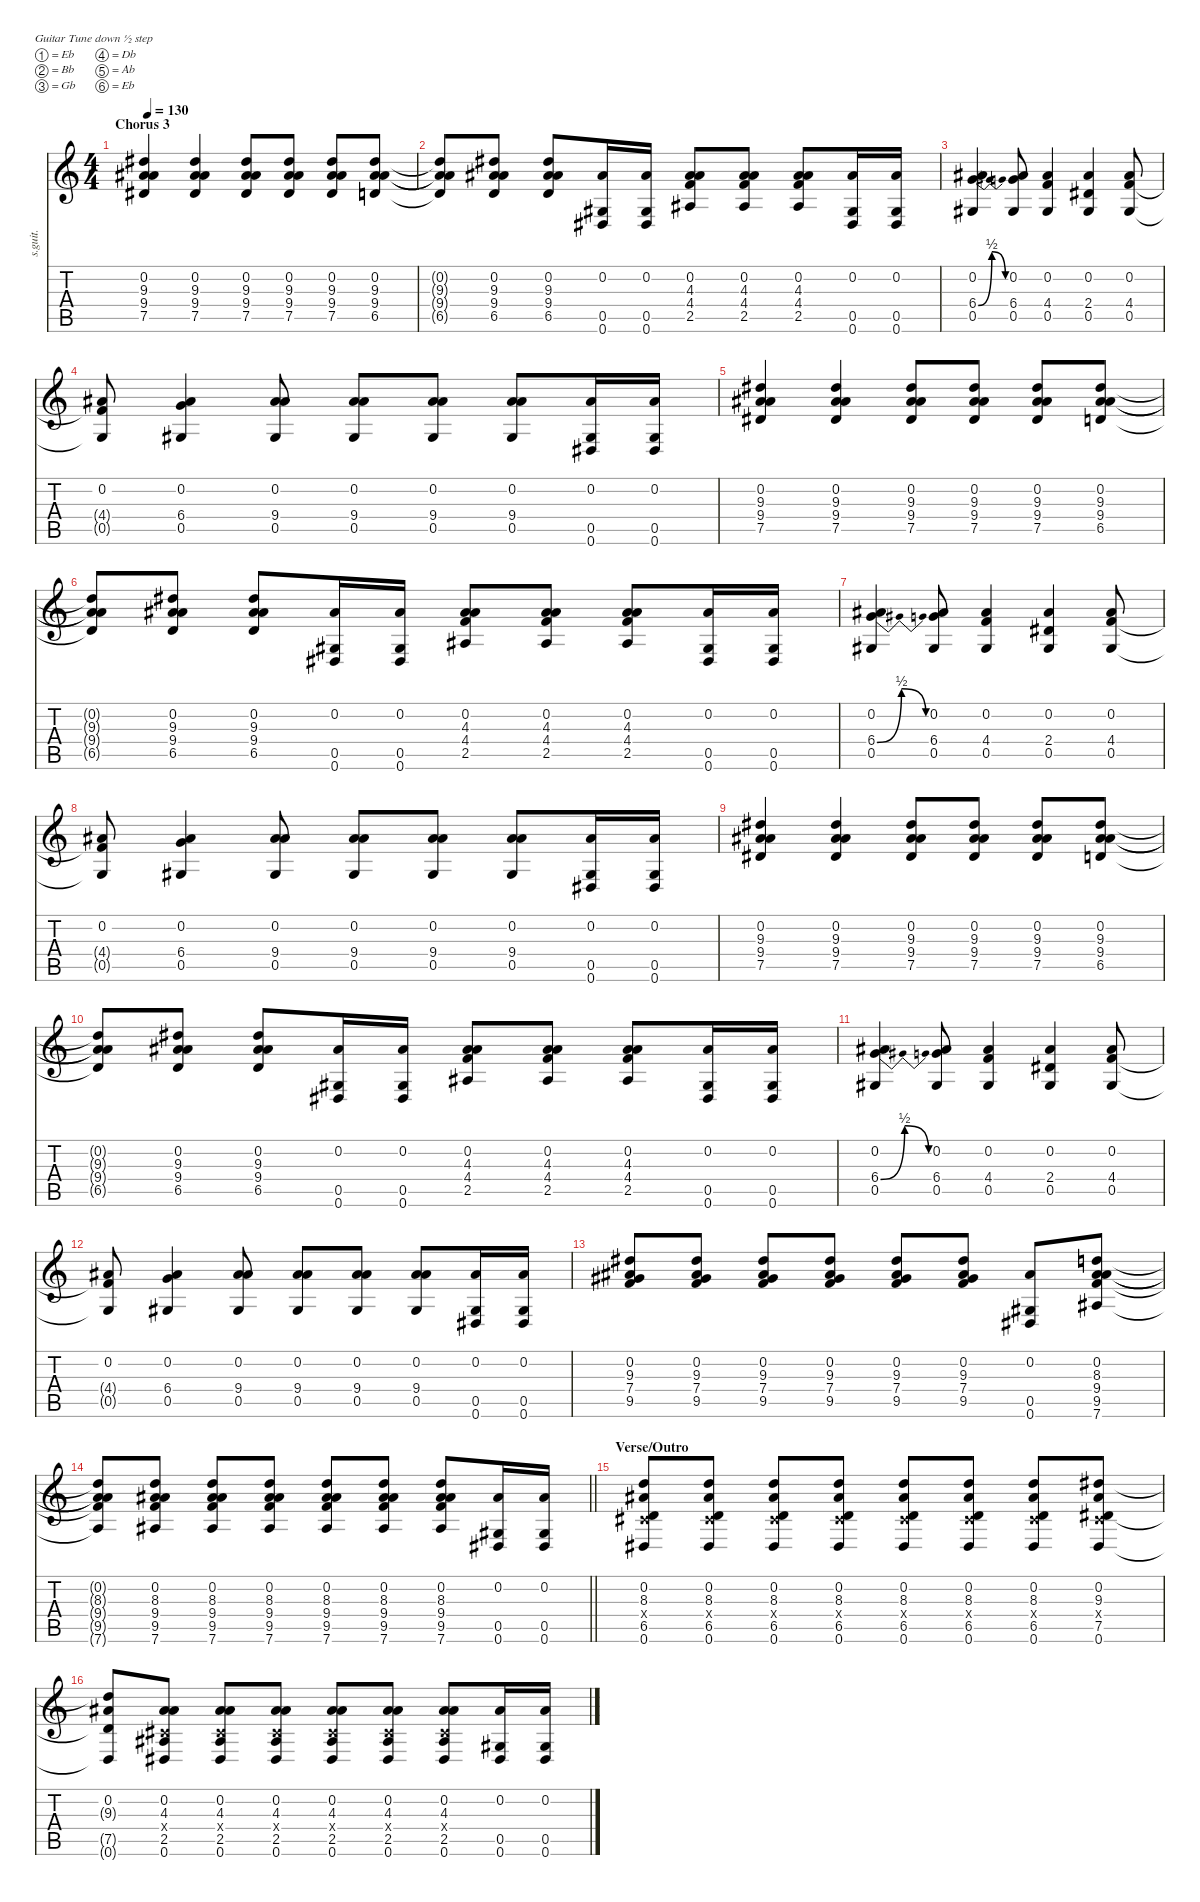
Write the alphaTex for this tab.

\defaultSystemsLayout 4
\hideDynamics
\bracketExtendMode nobrackets
\otherSystemsTrackNameOrientation horizontal
\track ("James" "s.guit.") {instrument acousticguitarsteel}
\staff {score tabs}
\tuning (Eb4 Bb3 Gb3 Db3 Ab2 Eb2)
\ts (4 4)
\section ("" "Chorus 3")
\tempo 130
\clef g2
\ks c
(9.3{acc #} 9.4{acc #} 7.5{acc #} 0.2{acc #}).4{dy f beam Up} (9.3{acc #} 9.4{acc #} 7.5{acc #} 0.2{acc #}).4{beam Up} (9.3{acc #} 9.4{acc #} 7.5{acc #} 0.2{acc #}).8{beam Up} (9.3{acc #} 9.4{acc #} 7.5{acc #} 0.2{acc #}).8{beam Up} (9.3{acc #} 9.4{acc #} 7.5{acc #} 0.2{acc #}).8{beam Up} (9.3{acc #} 9.4{acc #} 6.5 0.2{acc #}).8{beam Up} |
(9.3{t acc #} 9.4{t acc #} 6.5{t} 0.2{t acc #}).8{beam Up} (9.3{acc #} 9.4{acc #} 6.5 0.2{acc #}).8{beam Up} (9.3{acc #} 9.4{acc #} 6.5 0.2{acc #}).8{beam Up} (0.5{acc #} 0.6{acc #} 0.2{acc #}).16{beam Up} (0.5{acc #} 0.6{acc #} 0.2{acc #}).16{beam Up} (4.3{acc #} 4.4 2.5{acc #} 0.2{acc #}).8{beam Up} (4.3{acc #} 4.4 2.5{acc #} 0.2{acc #}).8{beam Up} (4.3{acc #} 4.4 2.5{acc #} 0.2{acc #}).8{beam Up} (0.5{acc #} 0.6{acc #} 0.2{acc #}).16{beam Up} (0.5{acc #} 0.6{acc #} 0.2{acc #}).16{beam Up} |
(6.4{be (bendrelease 0 0 9.999999599999999 2 19.999999199999998 2 30 0)} 0.5{acc #} 0.2{acc #}).4{beam Up} (6.4 0.5{acc #} 0.2{acc #}).8{beam Up} (4.4 0.5{acc #} 0.2{acc #}).4{beam Up} (2.4{acc #} 0.5{acc #} 0.2{acc #}).4{beam Up} (4.4 0.5{acc #} 0.2{acc #}).8{beam Up} |
(4.4{t} 0.5{t acc #} 0.2{acc #}).8{beam Up} (6.4 0.5{acc #} 0.2{acc #}).4{beam Up} (9.4{acc #} 0.5{acc #} 0.2{acc #}).8{beam Up} (9.4{acc #} 0.5{acc #} 0.2{acc #}).8{beam Up} (9.4{acc #} 0.5{acc #} 0.2{acc #}).8{beam Up} (9.4{acc #} 0.5{acc #} 0.2{acc #}).8{beam Up} (0.5{acc #} 0.6{acc #} 0.2{acc #}).16{beam Up} (0.5{acc #} 0.6{acc #} 0.2{acc #}).16{beam Up} |
(9.3{acc #} 9.4{acc #} 7.5{acc #} 0.2{acc #}).4{beam Up} (9.3{acc #} 9.4{acc #} 7.5{acc #} 0.2{acc #}).4{beam Up} (9.3{acc #} 9.4{acc #} 7.5{acc #} 0.2{acc #}).8{beam Up} (9.3{acc #} 9.4{acc #} 7.5{acc #} 0.2{acc #}).8{beam Up} (9.3{acc #} 9.4{acc #} 7.5{acc #} 0.2{acc #}).8{beam Up} (9.3{acc #} 9.4{acc #} 6.5 0.2{acc #}).8{beam Up} |
(9.3{t acc #} 9.4{t acc #} 6.5{t} 0.2{t acc #}).8{beam Up} (9.3{acc #} 9.4{acc #} 6.5 0.2{acc #}).8{beam Up} (9.3{acc #} 9.4{acc #} 6.5 0.2{acc #}).8{beam Up} (0.5{acc #} 0.6{acc #} 0.2{acc #}).16{beam Up} (0.5{acc #} 0.6{acc #} 0.2{acc #}).16{beam Up} (4.3{acc #} 4.4 2.5{acc #} 0.2{acc #}).8{beam Up} (4.3{acc #} 4.4 2.5{acc #} 0.2{acc #}).8{beam Up} (4.3{acc #} 4.4 2.5{acc #} 0.2{acc #}).8{beam Up} (0.5{acc #} 0.6{acc #} 0.2{acc #}).16{beam Up} (0.5{acc #} 0.6{acc #} 0.2{acc #}).16{beam Up} |
(6.4{be (bendrelease 0 0 9.999999599999999 2 19.999999199999998 2 30 0)} 0.5{acc #} 0.2{acc #}).4{beam Up} (6.4 0.5{acc #} 0.2{acc #}).8{beam Up} (4.4 0.5{acc #} 0.2{acc #}).4{beam Up} (2.4{acc #} 0.5{acc #} 0.2{acc #}).4{beam Up} (4.4 0.5{acc #} 0.2{acc #}).8{beam Up} |
(4.4{t} 0.5{t acc #} 0.2{acc #}).8{beam Up} (6.4 0.5{acc #} 0.2{acc #}).4{beam Up} (9.4{acc #} 0.5{acc #} 0.2{acc #}).8{beam Up} (9.4{acc #} 0.5{acc #} 0.2{acc #}).8{beam Up} (9.4{acc #} 0.5{acc #} 0.2{acc #}).8{beam Up} (9.4{acc #} 0.5{acc #} 0.2{acc #}).8{beam Up} (0.5{acc #} 0.6{acc #} 0.2{acc #}).16{beam Up} (0.5{acc #} 0.6{acc #} 0.2{acc #}).16{beam Up} |
(9.3{acc #} 9.4{acc #} 7.5{acc #} 0.2{acc #}).4{beam Up} (9.3{acc #} 9.4{acc #} 7.5{acc #} 0.2{acc #}).4{beam Up} (9.3{acc #} 9.4{acc #} 7.5{acc #} 0.2{acc #}).8{beam Up} (9.3{acc #} 9.4{acc #} 7.5{acc #} 0.2{acc #}).8{beam Up} (9.3{acc #} 9.4{acc #} 7.5{acc #} 0.2{acc #}).8{beam Up} (9.3{acc #} 9.4{acc #} 6.5 0.2{acc #}).8{beam Up} |
(9.3{t acc #} 9.4{t acc #} 6.5{t} 0.2{t acc #}).8{beam Up} (9.3{acc #} 9.4{acc #} 6.5 0.2{acc #}).8{beam Up} (9.3{acc #} 9.4{acc #} 6.5 0.2{acc #}).8{beam Up} (0.5{acc #} 0.6{acc #} 0.2{acc #}).16{beam Up} (0.5{acc #} 0.6{acc #} 0.2{acc #}).16{beam Up} (4.3{acc #} 4.4 2.5{acc #} 0.2{acc #}).8{beam Up} (4.3{acc #} 4.4 2.5{acc #} 0.2{acc #}).8{beam Up} (4.3{acc #} 4.4 2.5{acc #} 0.2{acc #}).8{beam Up} (0.5{acc #} 0.6{acc #} 0.2{acc #}).16{beam Up} (0.5{acc #} 0.6{acc #} 0.2{acc #}).16{beam Up} |
(6.4{be (bendrelease 0 0 9.999999599999999 2 19.999999199999998 2 30 0)} 0.5{acc #} 0.2{acc #}).4{beam Up} (6.4 0.5{acc #} 0.2{acc #}).8{beam Up} (4.4 0.5{acc #} 0.2{acc #}).4{beam Up} (2.4{acc #} 0.5{acc #} 0.2{acc #}).4{beam Up} (4.4 0.5{acc #} 0.2{acc #}).8{beam Up} |
(4.4{t} 0.5{t acc #} 0.2{acc #}).8{beam Up} (6.4 0.5{acc #} 0.2{acc #}).4{beam Up} (9.4{acc #} 0.5{acc #} 0.2{acc #}).8{beam Up} (9.4{acc #} 0.5{acc #} 0.2{acc #}).8{beam Up} (9.4{acc #} 0.5{acc #} 0.2{acc #}).8{beam Up} (9.4{acc #} 0.5{acc #} 0.2{acc #}).8{beam Up} (0.5{acc #} 0.6{acc #} 0.2{acc #}).16{beam Up} (0.5{acc #} 0.6{acc #} 0.2{acc #}).16{beam Up} |
(9.3{acc #} 7.4{acc #} 9.5 0.2{acc #}).8{beam Up} (9.3{acc #} 7.4{acc #} 9.5 0.2{acc #}).8{beam Up} (9.3{acc #} 7.4{acc #} 9.5 0.2{acc #}).8{beam Up} (9.3{acc #} 7.4{acc #} 9.5 0.2{acc #}).8{beam Up} (9.3{acc #} 7.4{acc #} 9.5 0.2{acc #}).8{beam Up} (9.3{acc #} 7.4{acc #} 9.5 0.2{acc #}).8{beam Up} (0.5{acc #} 0.6{acc #} 0.2{acc #}).8{beam Up} (8.3 9.4{acc #} 9.5 7.6{acc #} 0.2{acc #}).8{beam Up} |
\barLineRight lightlight
(8.3{t} 9.4{t acc #} 9.5{t} 7.6{t acc #} 0.2{t acc #}).8{beam Up} (8.3 9.4{acc #} 9.5 7.6{acc #} 0.2{acc #}).8{beam Up} (8.3 9.4{acc #} 9.5 7.6{acc #} 0.2{acc #}).8{beam Up} (8.3 9.4{acc #} 9.5 7.6{acc #} 0.2{acc #}).8{beam Up} (8.3 9.4{acc #} 9.5 7.6{acc #} 0.2{acc #}).8{beam Up} (8.3 9.4{acc #} 9.5 7.6{acc #} 0.2{acc #}).8{beam Up} (8.3 9.4{acc #} 9.5 7.6{acc #} 0.2{acc #}).8{beam Up} (0.5{acc #} 0.6{acc #} 0.2{acc #}).16{beam Up} (0.5{acc #} 0.6{acc #} 0.2{acc #}).16{beam Up} |
\section ("" "Verse/Outro")
(8.3 0.4{x acc #} 6.5 0.6{acc #} 0.2{acc #}).8{beam Up} (8.3 0.4{x acc #} 6.5 0.6{acc #} 0.2{acc #}).8{beam Up} (8.3 0.4{x acc #} 6.5 0.6{acc #} 0.2{acc #}).8{beam Up} (8.3 0.4{x acc #} 6.5 0.6{acc #} 0.2{acc #}).8{beam Up} (8.3 0.4{x acc #} 6.5 0.6{acc #} 0.2{acc #}).8{beam Up} (8.3 0.4{x acc #} 6.5 0.6{acc #} 0.2{acc #}).8{beam Up} (8.3 0.4{x acc #} 6.5 0.6{acc #} 0.2{acc #}).8{beam Up} (9.3{acc #} 0.4{x acc #} 7.5{acc #} 0.6{acc #} 0.2{acc #}).8{beam Up} |
(9.3{t acc #} 7.5{t acc #} 0.6{t acc #} 0.2{acc #}).8{beam Up} (4.3{acc #} 0.4{x acc #} 2.5{acc #} 0.6{acc #} 0.2{acc #}).8{beam Up} (4.3{acc #} 0.4{x acc #} 2.5{acc #} 0.6{acc #} 0.2{acc #}).8{beam Up} (4.3{acc #} 0.4{x acc #} 2.5{acc #} 0.6{acc #} 0.2{acc #}).8{beam Up} (4.3{acc #} 0.4{x acc #} 2.5{acc #} 0.6{acc #} 0.2{acc #}).8{beam Up} (4.3{acc #} 0.4{x acc #} 2.5{acc #} 0.6{acc #} 0.2{acc #}).8{beam Up} (4.3{acc #} 0.4{x acc #} 2.5{acc #} 0.6{acc #} 0.2{acc #}).8{beam Up} (0.5{acc #} 0.6{acc #} 0.2{acc #}).16{beam Up} (0.5{acc #} 0.6{acc #} 0.2{acc #}).16{beam Up}
